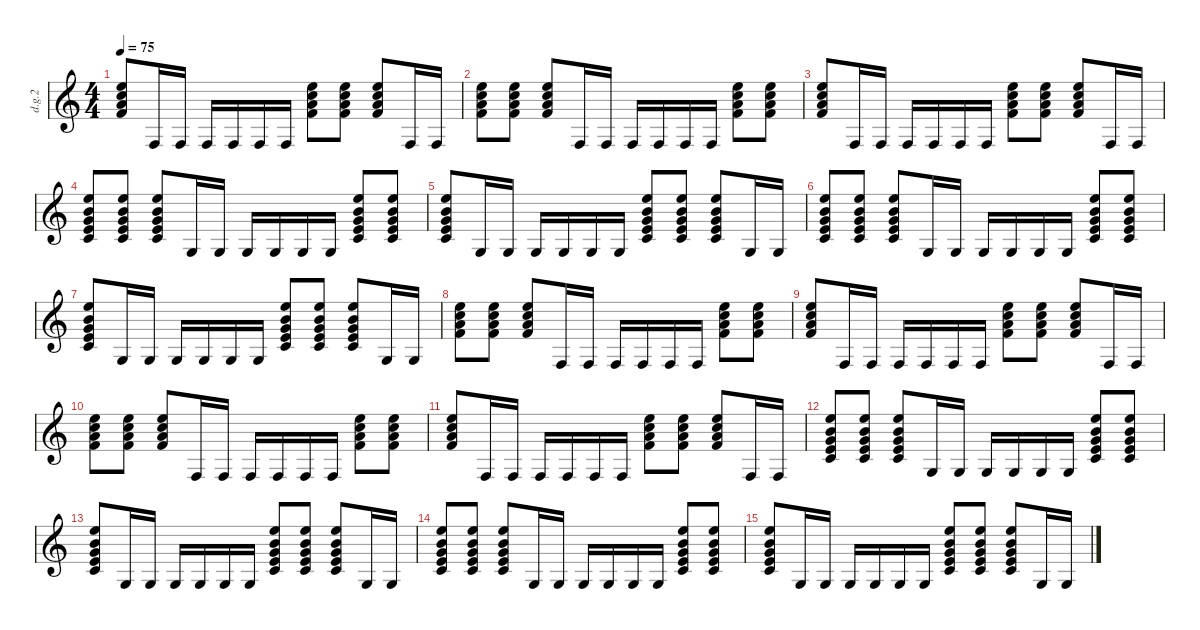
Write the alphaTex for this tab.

\defaultSystemsLayout 4
\hideDynamics
\bracketExtendMode nobrackets
\otherSystemsTrackNameOrientation horizontal
\track ("Distortion Guitar 2" "d.g.2") {instrument distortionguitar}
\staff {score}
\tuning (E4 B3 G3 D3 A2 E2 A1)
\ts (4 4)
\tempo 75
\clef g2
\ks c
(0.1 1.2 2.3 3.4).8{dy f} 1.6{pm}.16 1.6{pm}.16 1.6{pm}.16 1.6{pm}.16 1.6{pm}.16 1.6{pm}.16 (0.1 1.2 2.3 3.4).8 (0.1 1.2 2.3 3.4).8 (0.1 1.2 2.3 3.4).8 1.6{pm}.16 1.6{pm}.16 |
(0.1 1.2 2.3 3.4).8 (0.1 1.2 2.3 3.4).8 (0.1 1.2 2.3 3.4).8 1.6{pm}.16 1.6{pm}.16 1.6{pm}.16 1.6{pm}.16 1.6{pm}.16 1.6{pm}.16 (0.1 1.2 2.3 3.4).8 (0.1 1.2 2.3 3.4).8 |
(0.1 1.2 2.3 3.4).8 1.6{pm}.16 1.6{pm}.16 1.6{pm}.16 1.6{pm}.16 1.6{pm}.16 1.6{pm}.16 (0.1 1.2 2.3 3.4).8 (0.1 1.2 2.3 3.4).8 (0.1 1.2 2.3 3.4).8 1.6{pm}.16 1.6{pm}.16 |
(0.1 0.2 0.3 2.4 3.5).8 (0.1 0.2 0.3 2.4 3.5).8 (0.1 0.2 0.3 2.4 3.5).8 3.6{pm}.16 3.6{pm}.16 3.6{pm}.16 3.6{pm}.16 3.6{pm}.16 3.6{pm}.16 (0.1 0.2 0.3 2.4 3.5).8 (0.1 0.2 0.3 2.4 3.5).8 |
(0.1 0.2 0.3 2.4 3.5).8 3.6{pm}.16 3.6{pm}.16 3.6{pm}.16 3.6{pm}.16 3.6{pm}.16 3.6{pm}.16 (0.1 0.2 0.3 2.4 3.5).8 (0.1 0.2 0.3 2.4 3.5).8 (0.1 0.2 0.3 2.4 3.5).8 3.6{pm}.16 3.6{pm}.16 |
(0.1 0.2 0.3 2.4 3.5).8 (0.1 0.2 0.3 2.4 3.5).8 (0.1 0.2 0.3 2.4 3.5).8 3.6{pm}.16 3.6{pm}.16 3.6{pm}.16 3.6{pm}.16 3.6{pm}.16 3.6{pm}.16 (0.1 0.2 0.3 2.4 3.5).8 (0.1 0.2 0.3 2.4 3.5).8 |
(0.1 0.2 0.3 2.4 3.5).8 3.6{pm}.16 3.6{pm}.16 3.6{pm}.16 3.6{pm}.16 3.6{pm}.16 3.6{pm}.16 (0.1 0.2 0.3 2.4 3.5).8 (0.1 0.2 0.3 2.4 3.5).8 (0.1 0.2 0.3 2.4 3.5).8 3.6{pm}.16 3.6{pm}.16 |
(0.1 1.2 2.3 3.4).8 (0.1 1.2 2.3 3.4).8 (0.1 1.2 2.3 3.4).8 1.6{pm}.16 1.6{pm}.16 1.6{pm}.16 1.6{pm}.16 1.6{pm}.16 1.6{pm}.16 (0.1 1.2 2.3 3.4).8 (0.1 1.2 2.3 3.4).8 |
(0.1 1.2 2.3 3.4).8 1.6{pm}.16 1.6{pm}.16 1.6{pm}.16 1.6{pm}.16 1.6{pm}.16 1.6{pm}.16 (0.1 1.2 2.3 3.4).8 (0.1 1.2 2.3 3.4).8 (0.1 1.2 2.3 3.4).8 1.6{pm}.16 1.6{pm}.16 |
(0.1 1.2 2.3 3.4).8 (0.1 1.2 2.3 3.4).8 (0.1 1.2 2.3 3.4).8 1.6{pm}.16 1.6{pm}.16 1.6{pm}.16 1.6{pm}.16 1.6{pm}.16 1.6{pm}.16 (0.1 1.2 2.3 3.4).8 (0.1 1.2 2.3 3.4).8 |
(0.1 1.2 2.3 3.4).8 1.6{pm}.16 1.6{pm}.16 1.6{pm}.16 1.6{pm}.16 1.6{pm}.16 1.6{pm}.16 (0.1 1.2 2.3 3.4).8 (0.1 1.2 2.3 3.4).8 (0.1 1.2 2.3 3.4).8 1.6{pm}.16 1.6{pm}.16 |
(0.1 0.2 0.3 2.4 3.5).8 (0.1 0.2 0.3 2.4 3.5).8 (0.1 0.2 0.3 2.4 3.5).8 3.6{pm}.16 3.6{pm}.16 3.6{pm}.16 3.6{pm}.16 3.6{pm}.16 3.6{pm}.16 (0.1 0.2 0.3 2.4 3.5).8 (0.1 0.2 0.3 2.4 3.5).8 |
(0.1 0.2 0.3 2.4 3.5).8 3.6{pm}.16 3.6{pm}.16 3.6{pm}.16 3.6{pm}.16 3.6{pm}.16 3.6{pm}.16 (0.1 0.2 0.3 2.4 3.5).8 (0.1 0.2 0.3 2.4 3.5).8 (0.1 0.2 0.3 2.4 3.5).8 3.6{pm}.16 3.6{pm}.16 |
(0.1 0.2 0.3 2.4 3.5).8 (0.1 0.2 0.3 2.4 3.5).8 (0.1 0.2 0.3 2.4 3.5).8 3.6{pm}.16 3.6{pm}.16 3.6{pm}.16 3.6{pm}.16 3.6{pm}.16 3.6{pm}.16 (0.1 0.2 0.3 2.4 3.5).8 (0.1 0.2 0.3 2.4 3.5).8 |
(0.1 0.2 0.3 2.4 3.5).8 3.6{pm}.16 3.6{pm}.16 3.6{pm}.16 3.6{pm}.16 3.6{pm}.16 3.6{pm}.16 (0.1 0.2 0.3 2.4 3.5).8 (0.1 0.2 0.3 2.4 3.5).8 (0.1 0.2 0.3 2.4 3.5).8 3.6{pm}.16 3.6{pm}.16
